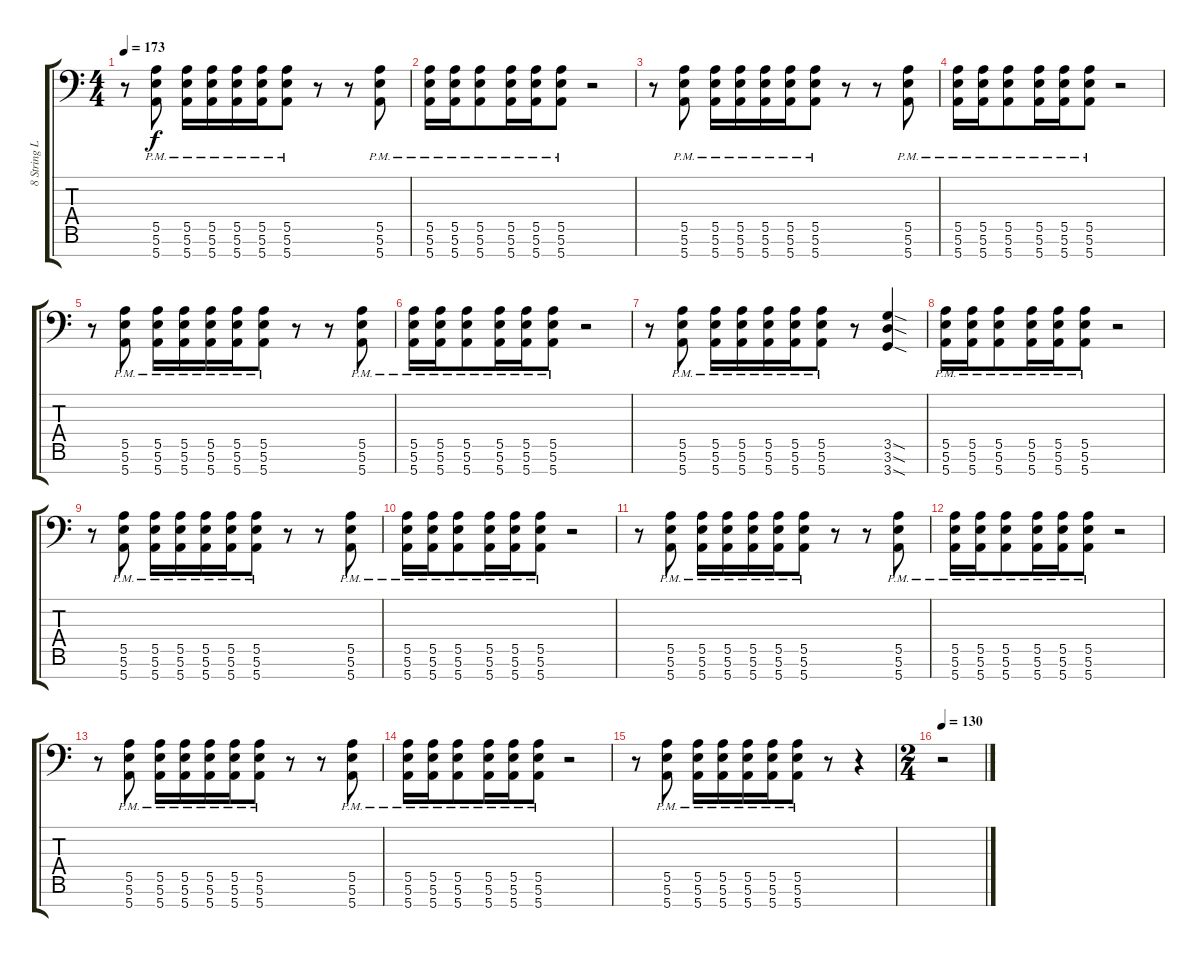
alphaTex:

\track ("8 String Left" "8 String L") {instrument distortionguitar}
\staff {score tabs}
\tuning (B3 Gb3 E3 B2 E2 B1 E1) {hide}
\ts (4 4)
\tempo 173
\clef f4
\ks c
r.8{dy f} (5.5{pm} 5.6{pm} 5.7{pm}).8 (5.5{pm} 5.6{pm} 5.7{pm}).16 (5.5{pm} 5.6{pm} 5.7{pm}).16{beam merge} (5.5{pm} 5.6{pm} 5.7{pm}).16 (5.5{pm} 5.6{pm} 5.7{pm}).16{beam merge} (5.5{pm} 5.6{pm} 5.7{pm}).8 r.8{beam merge} r.8 (5.5{pm} 5.6{pm} 5.7{pm}).8 |
(5.5{pm} 5.6{pm} 5.7{pm}).16 (5.5{pm} 5.6{pm} 5.7{pm}).16 (5.5{pm} 5.6{pm} 5.7{pm}).8{beam merge} (5.5{pm} 5.6{pm} 5.7{pm}).16 (5.5{pm} 5.6{pm} 5.7{pm}).16{beam merge} (5.5{pm} 5.6{pm} 5.7{pm}).8 r.2 |
r.8 (5.5{pm} 5.6{pm} 5.7{pm}).8 (5.5{pm} 5.6{pm} 5.7{pm}).16 (5.5{pm} 5.6{pm} 5.7{pm}).16{beam merge} (5.5{pm} 5.6{pm} 5.7{pm}).16 (5.5{pm} 5.6{pm} 5.7{pm}).16{beam merge} (5.5{pm} 5.6{pm} 5.7{pm}).8 r.8{beam merge} r.8 (5.5{pm} 5.6{pm} 5.7{pm}).8 |
(5.5{pm} 5.6{pm} 5.7{pm}).16 (5.5{pm} 5.6{pm} 5.7{pm}).16 (5.5{pm} 5.6{pm} 5.7{pm}).8{beam merge} (5.5{pm} 5.6{pm} 5.7{pm}).16 (5.5{pm} 5.6{pm} 5.7{pm}).16{beam merge} (5.5{pm} 5.6{pm} 5.7{pm}).8 r.2 |
r.8 (5.5{pm} 5.6{pm} 5.7{pm}).8 (5.5{pm} 5.6{pm} 5.7{pm}).16 (5.5{pm} 5.6{pm} 5.7{pm}).16{beam merge} (5.5{pm} 5.6{pm} 5.7{pm}).16 (5.5{pm} 5.6{pm} 5.7{pm}).16{beam merge} (5.5{pm} 5.6{pm} 5.7{pm}).8 r.8{beam merge} r.8 (5.5{pm} 5.6{pm} 5.7{pm}).8 |
(5.5{pm} 5.6{pm} 5.7{pm}).16 (5.5{pm} 5.6{pm} 5.7{pm}).16 (5.5{pm} 5.6{pm} 5.7{pm}).8{beam merge} (5.5{pm} 5.6{pm} 5.7{pm}).16 (5.5{pm} 5.6{pm} 5.7{pm}).16{beam merge} (5.5{pm} 5.6{pm} 5.7{pm}).8 r.2 |
r.8 (5.5{pm} 5.6{pm} 5.7{pm}).8 (5.5{pm} 5.6{pm} 5.7{pm}).16 (5.5{pm} 5.6{pm} 5.7{pm}).16{beam merge} (5.5{pm} 5.6{pm} 5.7{pm}).16 (5.5{pm} 5.6{pm} 5.7{pm}).16{beam merge} (5.5{pm} 5.6{pm} 5.7{pm}).8 r.8{beam merge} (3.5{sod} 3.6{sod} 3.7{sod}).4 |
(5.5{pm} 5.6{pm} 5.7{pm}).16 (5.5{pm} 5.6{pm} 5.7{pm}).16 (5.5{pm} 5.6{pm} 5.7{pm}).8{beam merge} (5.5{pm} 5.6{pm} 5.7{pm}).16 (5.5{pm} 5.6{pm} 5.7{pm}).16{beam merge} (5.5{pm} 5.6{pm} 5.7{pm}).8 r.2 |
r.8 (5.5{pm} 5.6{pm} 5.7{pm}).8 (5.5{pm} 5.6{pm} 5.7{pm}).16 (5.5{pm} 5.6{pm} 5.7{pm}).16{beam merge} (5.5{pm} 5.6{pm} 5.7{pm}).16 (5.5{pm} 5.6{pm} 5.7{pm}).16{beam merge} (5.5{pm} 5.6{pm} 5.7{pm}).8 r.8{beam merge} r.8 (5.5{pm} 5.6{pm} 5.7{pm}).8 |
(5.5{pm} 5.6{pm} 5.7{pm}).16 (5.5{pm} 5.6{pm} 5.7{pm}).16 (5.5{pm} 5.6{pm} 5.7{pm}).8{beam merge} (5.5{pm} 5.6{pm} 5.7{pm}).16 (5.5{pm} 5.6{pm} 5.7{pm}).16{beam merge} (5.5{pm} 5.6{pm} 5.7{pm}).8 r.2 |
r.8 (5.5{pm} 5.6{pm} 5.7{pm}).8 (5.5{pm} 5.6{pm} 5.7{pm}).16 (5.5{pm} 5.6{pm} 5.7{pm}).16{beam merge} (5.5{pm} 5.6{pm} 5.7{pm}).16 (5.5{pm} 5.6{pm} 5.7{pm}).16{beam merge} (5.5{pm} 5.6{pm} 5.7{pm}).8 r.8{beam merge} r.8 (5.5{pm} 5.6{pm} 5.7{pm}).8 |
(5.5{pm} 5.6{pm} 5.7{pm}).16 (5.5{pm} 5.6{pm} 5.7{pm}).16 (5.5{pm} 5.6{pm} 5.7{pm}).8{beam merge} (5.5{pm} 5.6{pm} 5.7{pm}).16 (5.5{pm} 5.6{pm} 5.7{pm}).16{beam merge} (5.5{pm} 5.6{pm} 5.7{pm}).8 r.2 |
r.8 (5.5{pm} 5.6{pm} 5.7{pm}).8 (5.5{pm} 5.6{pm} 5.7{pm}).16 (5.5{pm} 5.6{pm} 5.7{pm}).16{beam merge} (5.5{pm} 5.6{pm} 5.7{pm}).16 (5.5{pm} 5.6{pm} 5.7{pm}).16{beam merge} (5.5{pm} 5.6{pm} 5.7{pm}).8 r.8{beam merge} r.8 (5.5{pm} 5.6{pm} 5.7{pm}).8 |
(5.5{pm} 5.6{pm} 5.7{pm}).16 (5.5{pm} 5.6{pm} 5.7{pm}).16 (5.5{pm} 5.6{pm} 5.7{pm}).8{beam merge} (5.5{pm} 5.6{pm} 5.7{pm}).16 (5.5{pm} 5.6{pm} 5.7{pm}).16{beam merge} (5.5{pm} 5.6{pm} 5.7{pm}).8 r.2 |
r.8 (5.5{pm} 5.6{pm} 5.7{pm}).8 (5.5{pm} 5.6{pm} 5.7{pm}).16 (5.5{pm} 5.6{pm} 5.7{pm}).16{beam merge} (5.5{pm} 5.6{pm} 5.7{pm}).16 (5.5{pm} 5.6{pm} 5.7{pm}).16{beam merge} (5.5{pm} 5.6{pm} 5.7{pm}).8 r.8{beam merge} r.4 |
\ts (2 4)
\tempo 130
r.2
